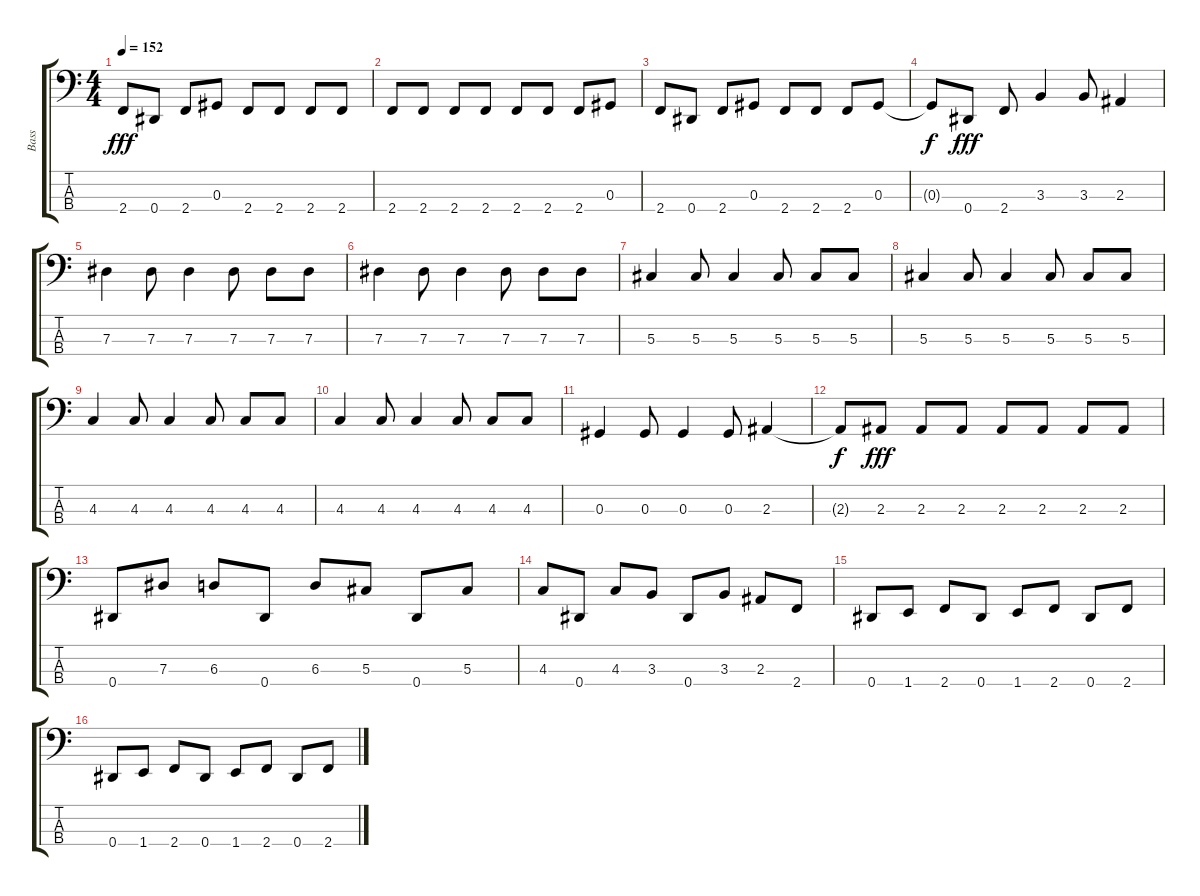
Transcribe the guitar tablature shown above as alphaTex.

\track ("Bass" "Bass") {instrument electricbassfinger}
\staff {score tabs}
\tuning (Gb2 Db2 Ab1 Eb1) {hide}
\ts (4 4)
\tempo 152
\clef f4
\ks c
2.4.8{dy fff} 0.4.8 2.4.8 0.3.8 2.4.8 2.4.8 2.4.8 2.4.8 |
2.4.8 2.4.8 2.4.8 2.4.8 2.4.8 2.4.8 2.4.8 0.3.8 |
2.4.8 0.4.8 2.4.8 0.3.8 2.4.8 2.4.8 2.4.8 0.3.8 |
0.3{t}.8{dy f} 0.4.8{dy fff} 2.4.8 3.3.4 3.3.8 2.3.4 |
7.3.4 7.3.8 7.3.4 7.3.8 7.3.8 7.3.8 |
7.3.4 7.3.8 7.3.4 7.3.8 7.3.8 7.3.8 |
5.3.4 5.3.8 5.3.4 5.3.8 5.3.8 5.3.8 |
5.3.4 5.3.8 5.3.4 5.3.8 5.3.8 5.3.8 |
4.3.4 4.3.8 4.3.4 4.3.8 4.3.8 4.3.8 |
4.3.4 4.3.8 4.3.4 4.3.8 4.3.8 4.3.8 |
0.3.4 0.3.8 0.3.4 0.3.8 2.3.4 |
2.3{t}.8{dy f} 2.3.8{dy fff} 2.3.8 2.3.8 2.3.8 2.3.8 2.3.8 2.3.8 |
0.4.8 7.3.8 6.3.8 0.4.8 6.3.8 5.3.8 0.4.8 5.3.8 |
4.3.8 0.4.8 4.3.8 3.3.8 0.4.8 3.3.8 2.3.8 2.4.8 |
0.4.8 1.4.8 2.4.8 0.4.8 1.4.8 2.4.8 0.4.8 2.4.8 |
0.4.8 1.4.8 2.4.8 0.4.8 1.4.8 2.4.8 0.4.8 2.4.8
